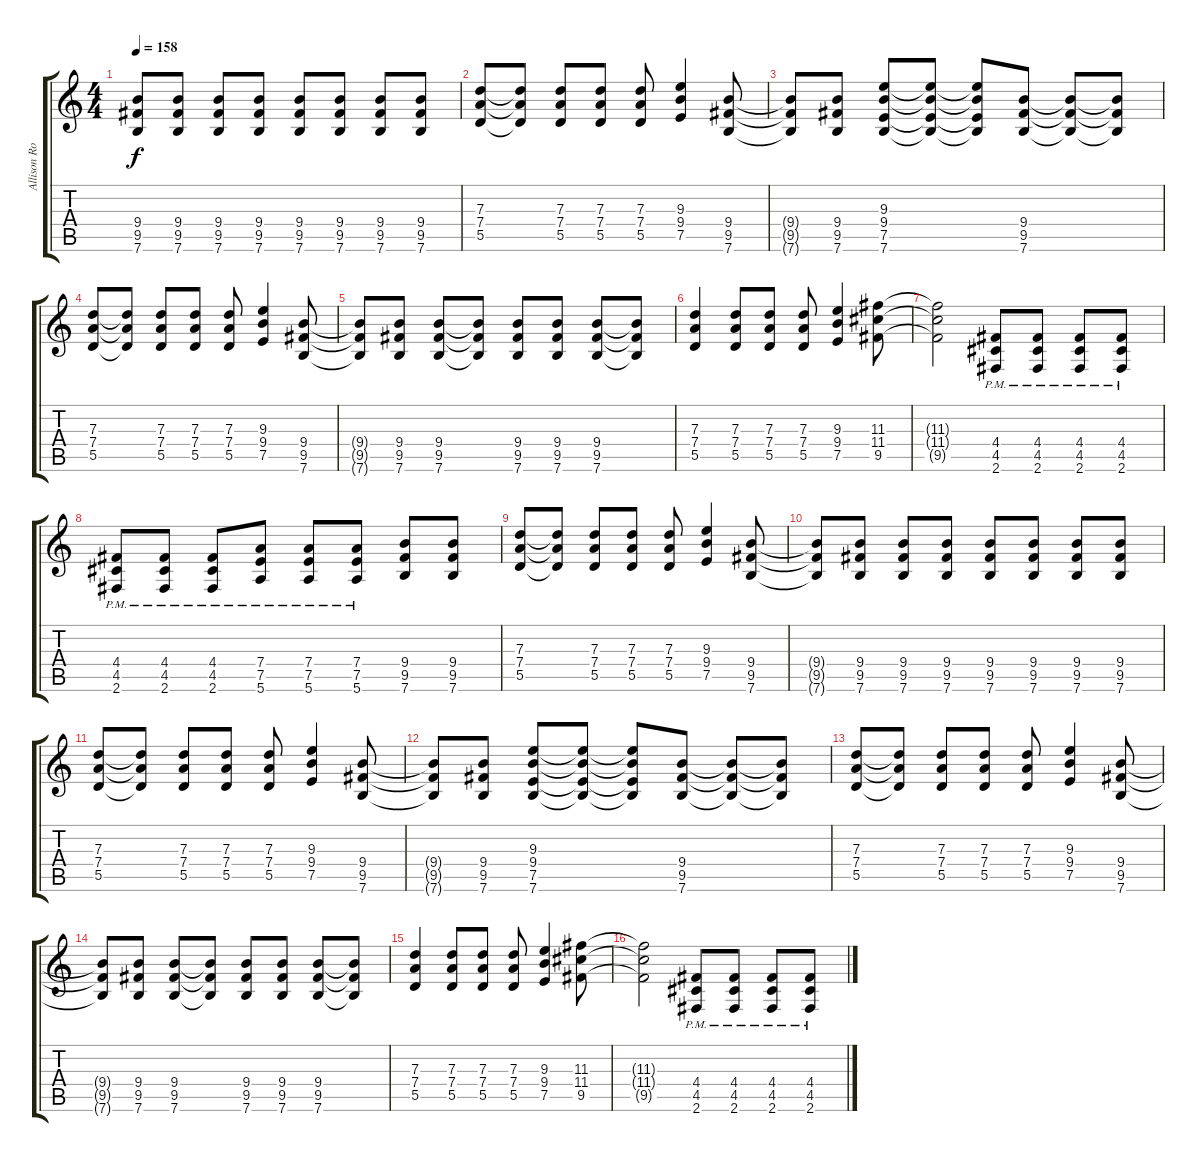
\track ("Allison Robertson" "Allison Ro") {instrument overdrivenguitar bank 127}
\staff {score tabs}
\tuning (E4 B3 G3 D3 A2 E2) {hide}
\ts (4 4)
\tempo 158
\clef g2
\ks c
(9.4{t} 9.5{t} 7.6{t}).8{dy f} (9.4 9.5 7.6).8 (9.4 9.5 7.6).8 (9.4 9.5 7.6).8 (9.4 9.5 7.6).8 (9.4 9.5 7.6).8 (9.4 9.5 7.6).8 (9.4 9.5 7.6).8 |
(7.3 7.4 5.5).8 (7.3{t} 7.4{t} 5.5{t}).8 (7.3 7.4 5.5).8 (7.3 7.4 5.5).8 (7.3 7.4 5.5).8 (9.3 9.4 7.5).4 (9.4 9.5 7.6).8 |
(9.4{t} 9.5{t} 7.6{t}).8 (9.4 9.5 7.6).8 (9.3 9.4 7.5 7.6).8 (9.3{t} 9.4{t} 7.5{t} 7.6{t}).8 (9.3{t} 9.4{t} 7.5{t} 7.6{t}).8 (9.4 9.5 7.6).8 (9.4{t} 9.5{t} 7.6{t}).8 (9.4{t} 9.5{t} 7.6{t}).8 |
(7.3 7.4 5.5).8 (7.3{t} 7.4{t} 5.5{t}).8 (7.3 7.4 5.5).8 (7.3 7.4 5.5).8 (7.3 7.4 5.5).8 (9.3 9.4 7.5).4 (9.4 9.5 7.6).8 |
(9.4{t} 9.5{t} 7.6{t}).8 (9.4 9.5 7.6).8 (9.4 9.5 7.6).8 (9.4{t} 9.5{t} 7.6{t}).8 (9.4 9.5 7.6).8 (9.4 9.5 7.6).8 (9.4 9.5 7.6).8 (9.4{t} 9.5{t} 7.6{t}).8 |
(7.3 7.4 5.5).4 (7.3 7.4 5.5).8 (7.3 7.4 5.5).8 (7.3 7.4 5.5).8 (9.3 9.4 7.5).4 (11.3 11.4 9.5).8 |
(11.3{t} 11.4{t} 9.5{t}).2 (4.4{pm} 4.5{pm} 2.6{pm}).8 (4.4{pm} 4.5{pm} 2.6{pm}).8 (4.4{pm} 4.5{pm} 2.6{pm}).8 (4.4{pm} 4.5{pm} 2.6{pm}).8 |
(4.4{pm} 4.5{pm} 2.6{pm}).8 (4.4{pm} 4.5{pm} 2.6{pm}).8 (4.4{pm} 4.5{pm} 2.6{pm}).8 (7.4{pm} 7.5{pm} 5.6{pm}).8 (7.4{pm} 7.5{pm} 5.6{pm}).8 (7.4{pm} 7.5{pm} 5.6{pm}).8 (9.4 9.5 7.6).8 (9.4 9.5 7.6).8 |
(7.3 7.4 5.5).8 (7.3{t} 7.4{t} 5.5{t}).8 (7.3 7.4 5.5).8 (7.3 7.4 5.5).8 (7.3 7.4 5.5).8 (9.3 9.4 7.5).4 (9.4 9.5 7.6).8 |
(9.4{t} 9.5{t} 7.6{t}).8 (9.4 9.5 7.6).8 (9.4 9.5 7.6).8 (9.4 9.5 7.6).8 (9.4 9.5 7.6).8 (9.4 9.5 7.6).8 (9.4 9.5 7.6).8 (9.4 9.5 7.6).8 |
(7.3 7.4 5.5).8 (7.3{t} 7.4{t} 5.5{t}).8 (7.3 7.4 5.5).8 (7.3 7.4 5.5).8 (7.3 7.4 5.5).8 (9.3 9.4 7.5).4 (9.4 9.5 7.6).8 |
(9.4{t} 9.5{t} 7.6{t}).8 (9.4 9.5 7.6).8 (9.3 9.4 7.5 7.6).8 (9.3{t} 9.4{t} 7.5{t} 7.6{t}).8 (9.3{t} 9.4{t} 7.5{t} 7.6{t}).8 (9.4 9.5 7.6).8 (9.4{t} 9.5{t} 7.6{t}).8 (9.4{t} 9.5{t} 7.6{t}).8 |
(7.3 7.4 5.5).8 (7.3{t} 7.4{t} 5.5{t}).8 (7.3 7.4 5.5).8 (7.3 7.4 5.5).8 (7.3 7.4 5.5).8 (9.3 9.4 7.5).4 (9.4 9.5 7.6).8 |
(9.4{t} 9.5{t} 7.6{t}).8 (9.4 9.5 7.6).8 (9.4 9.5 7.6).8 (9.4{t} 9.5{t} 7.6{t}).8 (9.4 9.5 7.6).8 (9.4 9.5 7.6).8 (9.4 9.5 7.6).8 (9.4{t} 9.5{t} 7.6{t}).8 |
(7.3 7.4 5.5).4 (7.3 7.4 5.5).8 (7.3 7.4 5.5).8 (7.3 7.4 5.5).8 (9.3 9.4 7.5).4 (11.3 11.4 9.5).8 |
(11.3{t} 11.4{t} 9.5{t}).2 (4.4{pm} 4.5{pm} 2.6{pm}).8 (4.4{pm} 4.5{pm} 2.6{pm}).8 (4.4{pm} 4.5{pm} 2.6{pm}).8 (4.4{pm} 4.5{pm} 2.6{pm}).8
